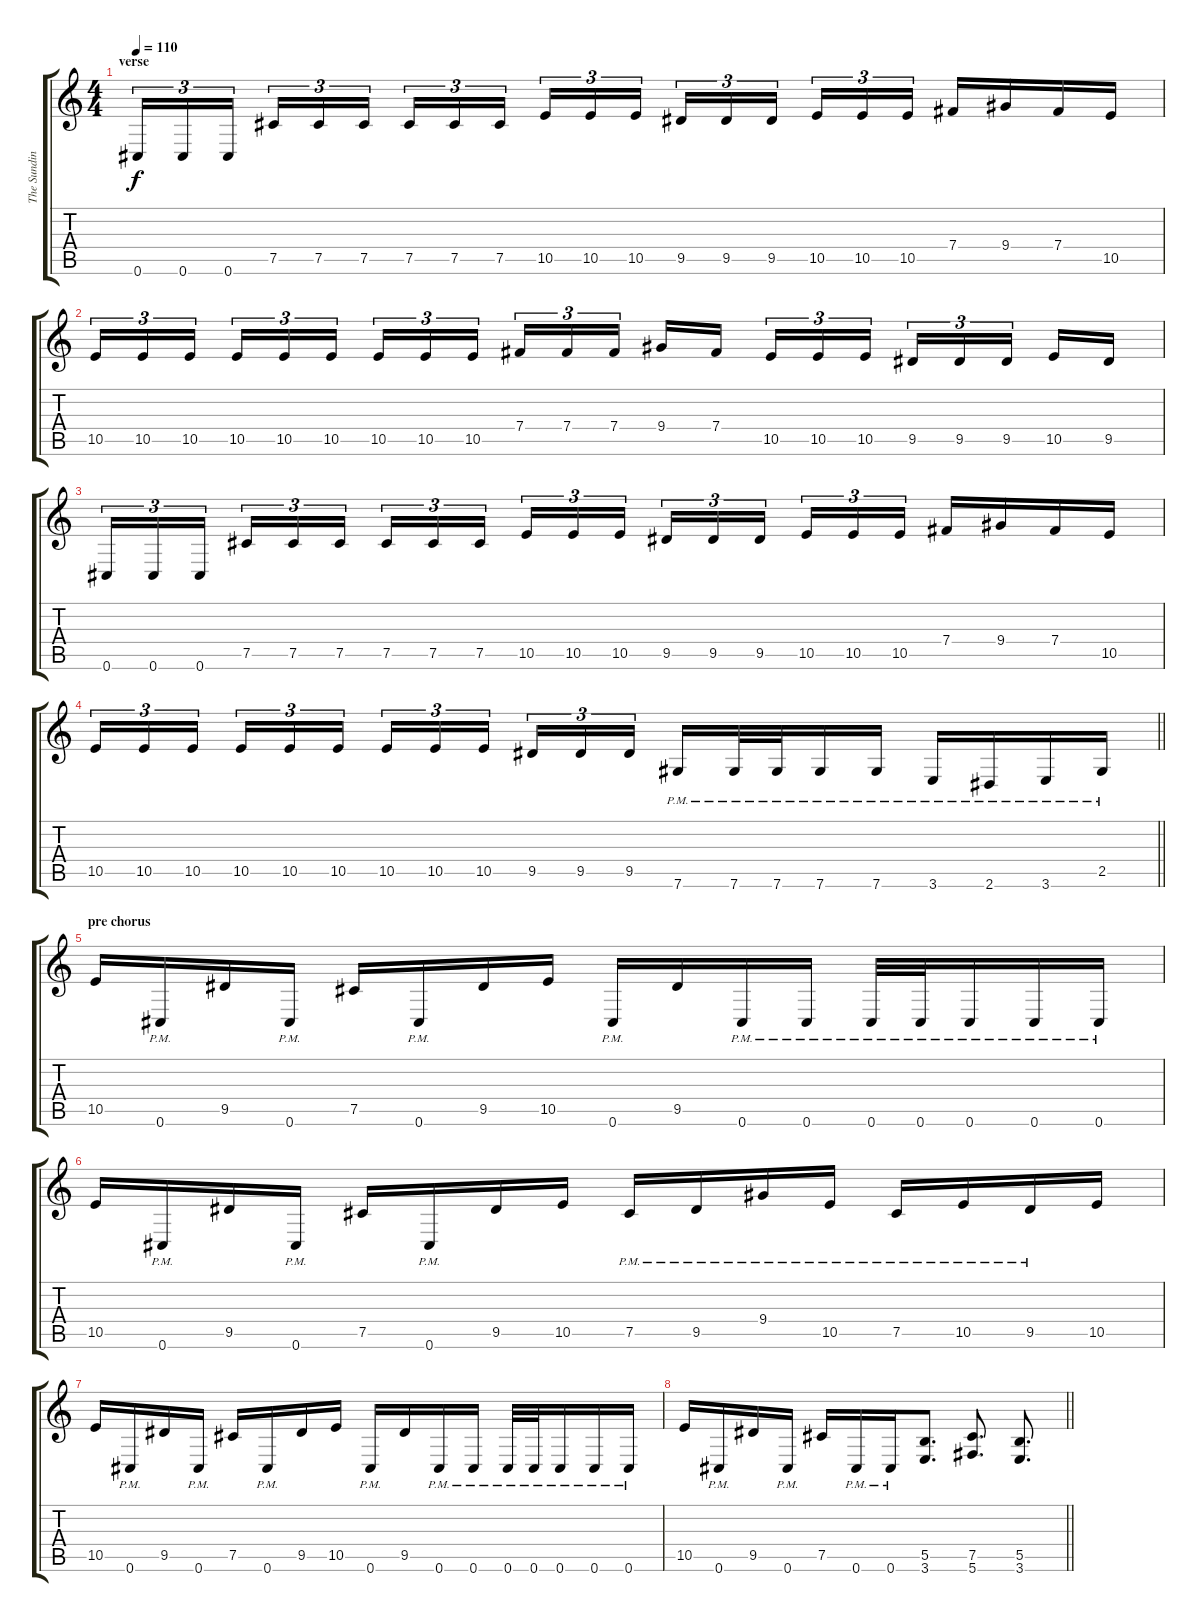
\track ("The Sundin" "The Sundin") {instrument distortionguitar}
\staff {score tabs}
\tuning (Db4 Ab3 E3 B2 Gb2 Db2) {hide}
\ts (4 4)
\section ("" "verse")
\tempo 110
\clef g2
\ks c
0.6.16{tu (3 2) dy f} 0.6.16{tu (3 2)} 0.6.16{tu (3 2) beam splitsecondary} 7.5.16{tu (3 2)} 7.5.16{tu (3 2)} 7.5.16{tu (3 2)} 7.5.16{tu (3 2)} 7.5.16{tu (3 2)} 7.5.16{tu (3 2) beam splitsecondary} 10.5.16{tu (3 2)} 10.5.16{tu (3 2)} 10.5.16{tu (3 2)} 9.5.16{tu (3 2)} 9.5.16{tu (3 2)} 9.5.16{tu (3 2) beam splitsecondary} 10.5.16{tu (3 2)} 10.5.16{tu (3 2)} 10.5.16{tu (3 2)} 7.4.16 9.4.16 7.4.16 10.5.16 |
10.5.16{tu (3 2)} 10.5.16{tu (3 2)} 10.5.16{tu (3 2) beam splitsecondary} 10.5.16{tu (3 2)} 10.5.16{tu (3 2)} 10.5.16{tu (3 2)} 10.5.16{tu (3 2)} 10.5.16{tu (3 2)} 10.5.16{tu (3 2) beam splitsecondary} 7.4.16{tu (3 2)} 7.4.16{tu (3 2)} 7.4.16{tu (3 2)} 9.4.16 7.4.16{beam splitsecondary} 10.5.16{tu (3 2)} 10.5.16{tu (3 2)} 10.5.16{tu (3 2)} 9.5.16{tu (3 2)} 9.5.16{tu (3 2)} 9.5.16{tu (3 2) beam splitsecondary} 10.5.16 9.5.16 |
0.6.16{tu (3 2)} 0.6.16{tu (3 2)} 0.6.16{tu (3 2) beam splitsecondary} 7.5.16{tu (3 2)} 7.5.16{tu (3 2)} 7.5.16{tu (3 2)} 7.5.16{tu (3 2)} 7.5.16{tu (3 2)} 7.5.16{tu (3 2) beam splitsecondary} 10.5.16{tu (3 2)} 10.5.16{tu (3 2)} 10.5.16{tu (3 2)} 9.5.16{tu (3 2)} 9.5.16{tu (3 2)} 9.5.16{tu (3 2) beam splitsecondary} 10.5.16{tu (3 2)} 10.5.16{tu (3 2)} 10.5.16{tu (3 2)} 7.4.16 9.4.16 7.4.16 10.5.16 |
\barLineRight lightlight
10.5.16{tu (3 2)} 10.5.16{tu (3 2)} 10.5.16{tu (3 2) beam splitsecondary} 10.5.16{tu (3 2)} 10.5.16{tu (3 2)} 10.5.16{tu (3 2)} 10.5.16{tu (3 2)} 10.5.16{tu (3 2)} 10.5.16{tu (3 2) beam splitsecondary} 9.5.16{tu (3 2)} 9.5.16{tu (3 2)} 9.5.16{tu (3 2)} 7.6{pm}.16 7.6{pm}.32 7.6{pm}.32 7.6{pm}.16 7.6{pm}.16 3.6{pm}.16 2.6{pm}.16 3.6{pm}.16 2.5{pm}.16 |
\section ("" "pre chorus")
10.5.16 0.6{pm}.16 9.5.16 0.6{pm}.16 7.5.16 0.6{pm}.16 9.5.16 10.5.16 0.6{pm}.16 9.5.16 0.6{pm}.16 0.6{pm}.16 0.6{pm}.32 0.6{pm}.32 0.6{pm}.16 0.6{pm}.16 0.6{pm}.16 |
10.5.16 0.6{pm}.16 9.5.16 0.6{pm}.16 7.5.16 0.6{pm}.16 9.5.16 10.5.16 7.5{pm}.16 9.5{pm}.16 9.4{pm}.16 10.5{pm}.16 7.5{pm}.16 10.5{pm}.16 9.5{pm}.16 10.5.16 |
10.5.16 0.6{pm}.16 9.5.16 0.6{pm}.16 7.5.16 0.6{pm}.16 9.5.16 10.5.16 0.6{pm}.16 9.5.16 0.6{pm}.16 0.6{pm}.16 0.6{pm}.32 0.6{pm}.32 0.6{pm}.16 0.6{pm}.16 0.6{pm}.16 |
\barLineRight lightlight
10.5.16 0.6{pm}.16 9.5.16 0.6{pm}.16 7.5.16 0.6{pm}.16 0.6{pm}.16 (5.5 3.6).8{d} (7.5 5.6).8{d} (5.5 3.6).8{d}
